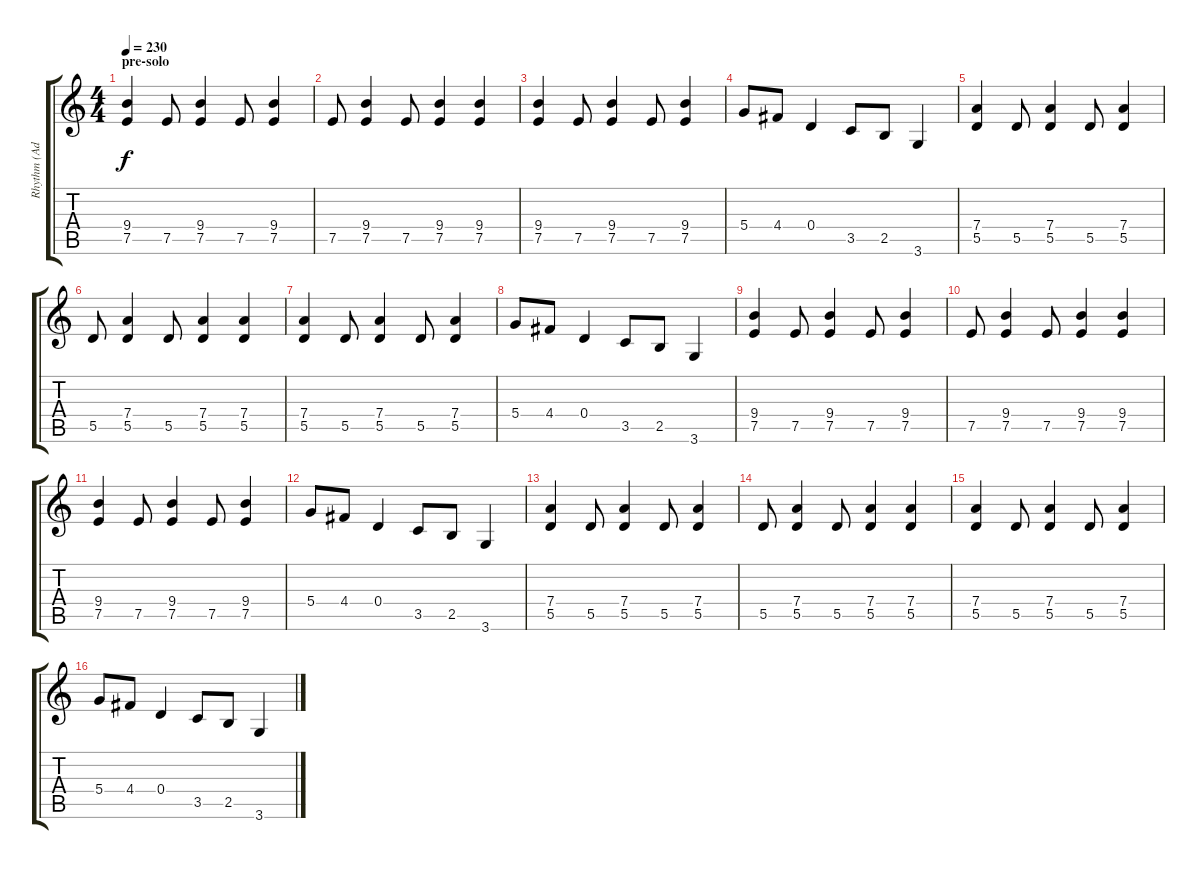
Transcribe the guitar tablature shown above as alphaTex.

\track ("Rhythm (Adrian)" "Rhythm (Ad") {instrument distortionguitar}
\staff {score tabs}
\tuning (E4 B3 G3 D3 A2 E2) {hide}
\ts (4 4)
\section ("" "pre-solo")
\tempo 230
\clef g2
\ks c
(9.4 7.5).4{dy f} 7.5.8 (9.4 7.5).4 7.5.8 (9.4 7.5).4 |
7.5.8 (9.4 7.5).4 7.5.8 (9.4 7.5).4 (9.4 7.5).4 |
(9.4 7.5).4 7.5.8 (9.4 7.5).4 7.5.8 (9.4 7.5).4 |
5.4.8 4.4.8 0.4.4 3.5.8 2.5.8 3.6.4 |
(7.4 5.5).4 5.5.8 (7.4 5.5).4 5.5.8 (7.4 5.5).4 |
5.5.8 (7.4 5.5).4 5.5.8 (7.4 5.5).4 (7.4 5.5).4 |
(7.4 5.5).4 5.5.8 (7.4 5.5).4 5.5.8 (7.4 5.5).4 |
5.4.8 4.4.8 0.4.4 3.5.8 2.5.8 3.6.4 |
(9.4 7.5).4 7.5.8 (9.4 7.5).4 7.5.8 (9.4 7.5).4 |
7.5.8 (9.4 7.5).4 7.5.8 (9.4 7.5).4 (9.4 7.5).4 |
(9.4 7.5).4 7.5.8 (9.4 7.5).4 7.5.8 (9.4 7.5).4 |
5.4.8 4.4.8 0.4.4 3.5.8 2.5.8 3.6.4 |
(7.4 5.5).4 5.5.8 (7.4 5.5).4 5.5.8 (7.4 5.5).4 |
5.5.8 (7.4 5.5).4 5.5.8 (7.4 5.5).4 (7.4 5.5).4 |
(7.4 5.5).4 5.5.8 (7.4 5.5).4 5.5.8 (7.4 5.5).4 |
5.4.8 4.4.8 0.4.4 3.5.8 2.5.8 3.6.4
